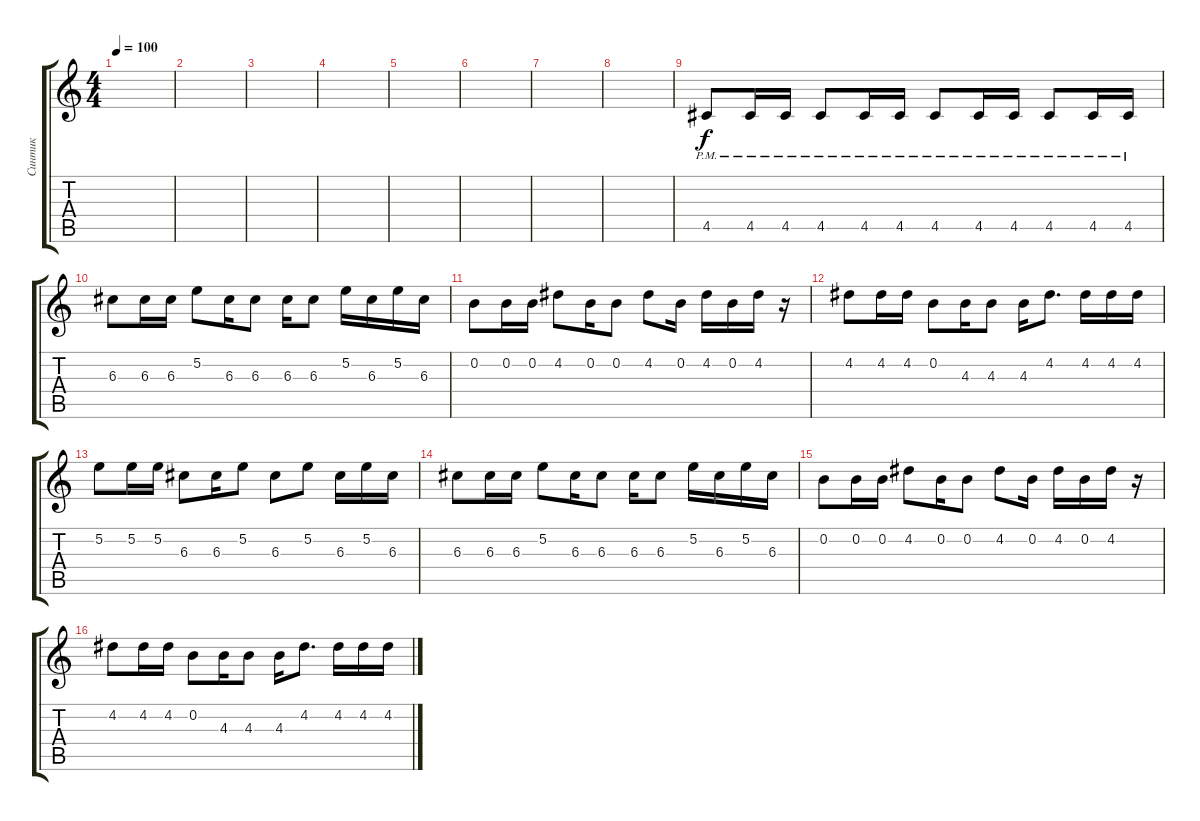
\track ("Синтик" "Синтик") {instrument overdrivenguitar}
\staff {score tabs}
\tuning (E4 B3 G3 D3 A2 E2) {hide}
\ts (4 4)
\tempo 100
\clef g2
\ks c
|
|
|
|
|
|
|
|
4.5{pm}.8 4.5{pm}.16 4.5{pm}.16 4.5{pm}.8 4.5{pm}.16 4.5{pm}.16 4.5{pm}.8 4.5{pm}.16 4.5{pm}.16 4.5{pm}.8 4.5{pm}.16 4.5{pm}.16 |
6.3.8{instrument pizzicatostrings} 6.3.16 6.3.16 5.2.8 6.3.16 6.3.8 6.3.16 6.3.8 5.2.16 6.3.16 5.2.16 6.3.16 |
0.2.8 0.2.16 0.2.16 4.2.8 0.2.16 0.2.8 4.2.8 0.2.16 4.2.16 0.2.16 4.2.16 r.16 |
4.2.8 4.2.16 4.2.16 0.2.8 4.3.16 4.3.8 4.3.16 4.2.8{d} 4.2.16 4.2.16 4.2.16 |
5.2.8 5.2.16 5.2.16 6.3.8 6.3.16 5.2.8 6.3.8 5.2.8 6.3.16 5.2.16 6.3.16 |
6.3.8 6.3.16 6.3.16 5.2.8 6.3.16 6.3.8 6.3.16 6.3.8 5.2.16 6.3.16 5.2.16 6.3.16 |
0.2.8 0.2.16 0.2.16 4.2.8 0.2.16 0.2.8 4.2.8 0.2.16 4.2.16 0.2.16 4.2.16 r.16 |
4.2.8 4.2.16 4.2.16 0.2.8 4.3.16 4.3.8 4.3.16 4.2.8{d} 4.2.16 4.2.16 4.2.16
